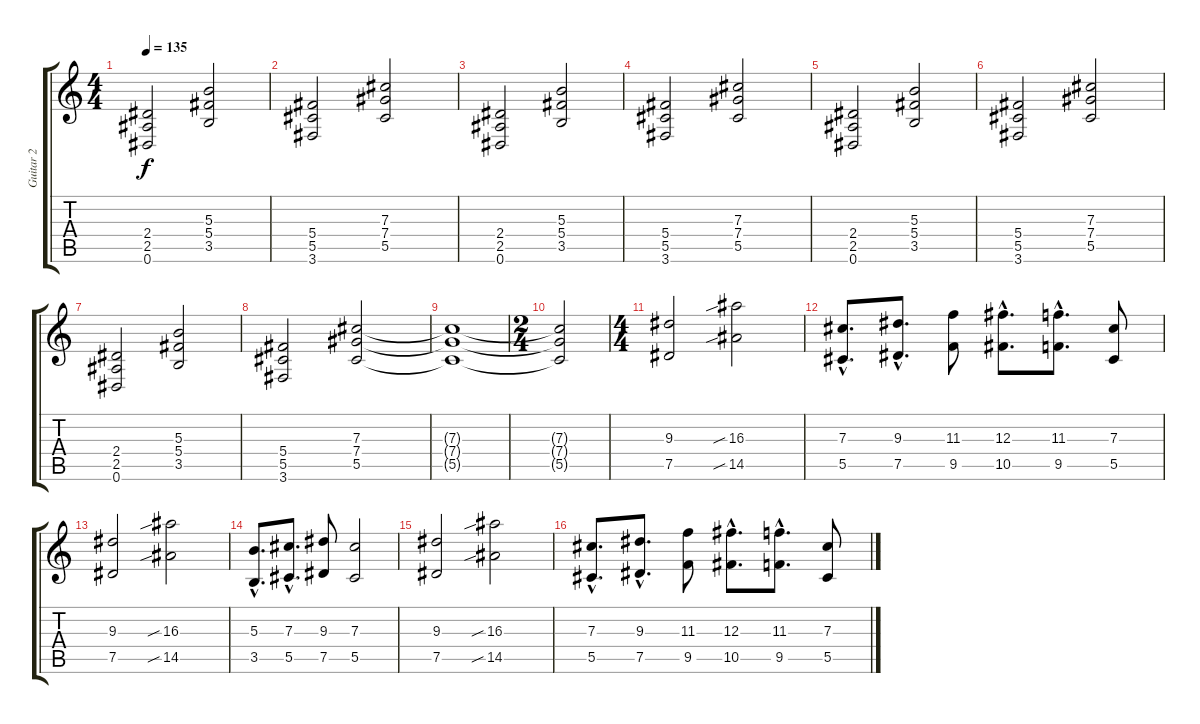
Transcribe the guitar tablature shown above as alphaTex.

\track ("Guitar 2" "Guitar 2") {instrument overdrivenguitar}
\staff {score tabs}
\tuning (Eb4 Bb3 Gb3 Db3 Ab2 Eb2) {hide}
\ts (4 4)
\tempo 135
\clef g2
\ks c
(2.4 2.5 0.6).2{dy f} (5.3 5.4 3.5).2 |
(5.4 5.5 3.6).2 (7.3 7.4 5.5).2 |
(2.4 2.5 0.6).2 (5.3 5.4 3.5).2 |
(5.4 5.5 3.6).2 (7.3 7.4 5.5).2 |
(2.4 2.5 0.6).2 (5.3 5.4 3.5).2 |
(5.4 5.5 3.6).2 (7.3 7.4 5.5).2 |
(2.4 2.5 0.6).2 (5.3 5.4 3.5).2 |
(5.4 5.5 3.6).2 (7.3 7.4 5.5).2 |
(7.3{t} 7.4{t} 5.5{t}).1 |
\ts (2 4)
(7.3{t} 7.4{t} 5.5{t}).2 |
\ts (4 4)
(9.3 7.5).2 (16.3{sib} 14.5{sib}).2 |
(7.3{hac} 5.5{hac}).8{d} (9.3{hac} 7.5{hac}).8{d} (11.3 9.5).8 (12.3{hac} 10.5{hac}).8{d} (11.3{hac} 9.5{hac}).8{d} (7.3 5.5).8 |
(9.3 7.5).2 (16.3{sib} 14.5{sib}).2 |
(5.3{hac} 3.5{hac}).8{d} (7.3{hac} 5.5{hac}).8{d} (9.3 7.5).8 (7.3 5.5).2 |
(9.3 7.5).2 (16.3{sib} 14.5{sib}).2 |
(7.3{hac} 5.5{hac}).8{d} (9.3{hac} 7.5{hac}).8{d} (11.3 9.5).8 (12.3{hac} 10.5{hac}).8{d} (11.3{hac} 9.5{hac}).8{d} (7.3 5.5).8
